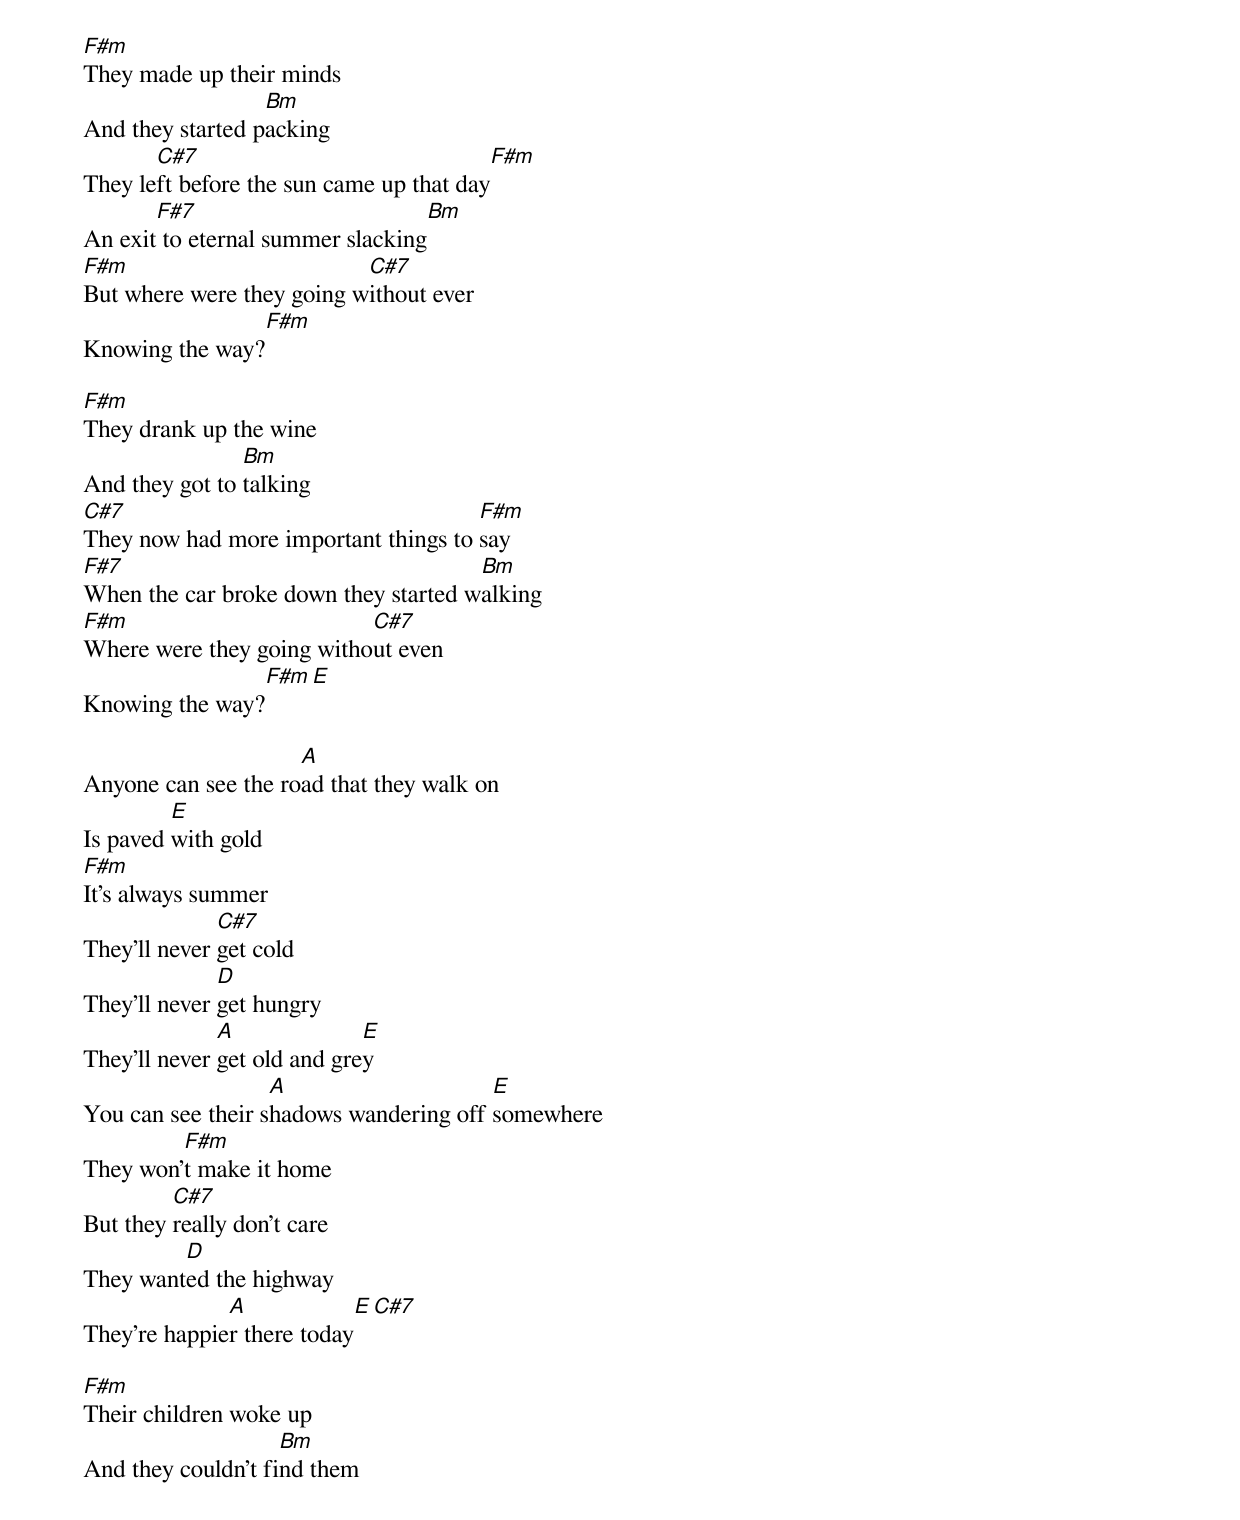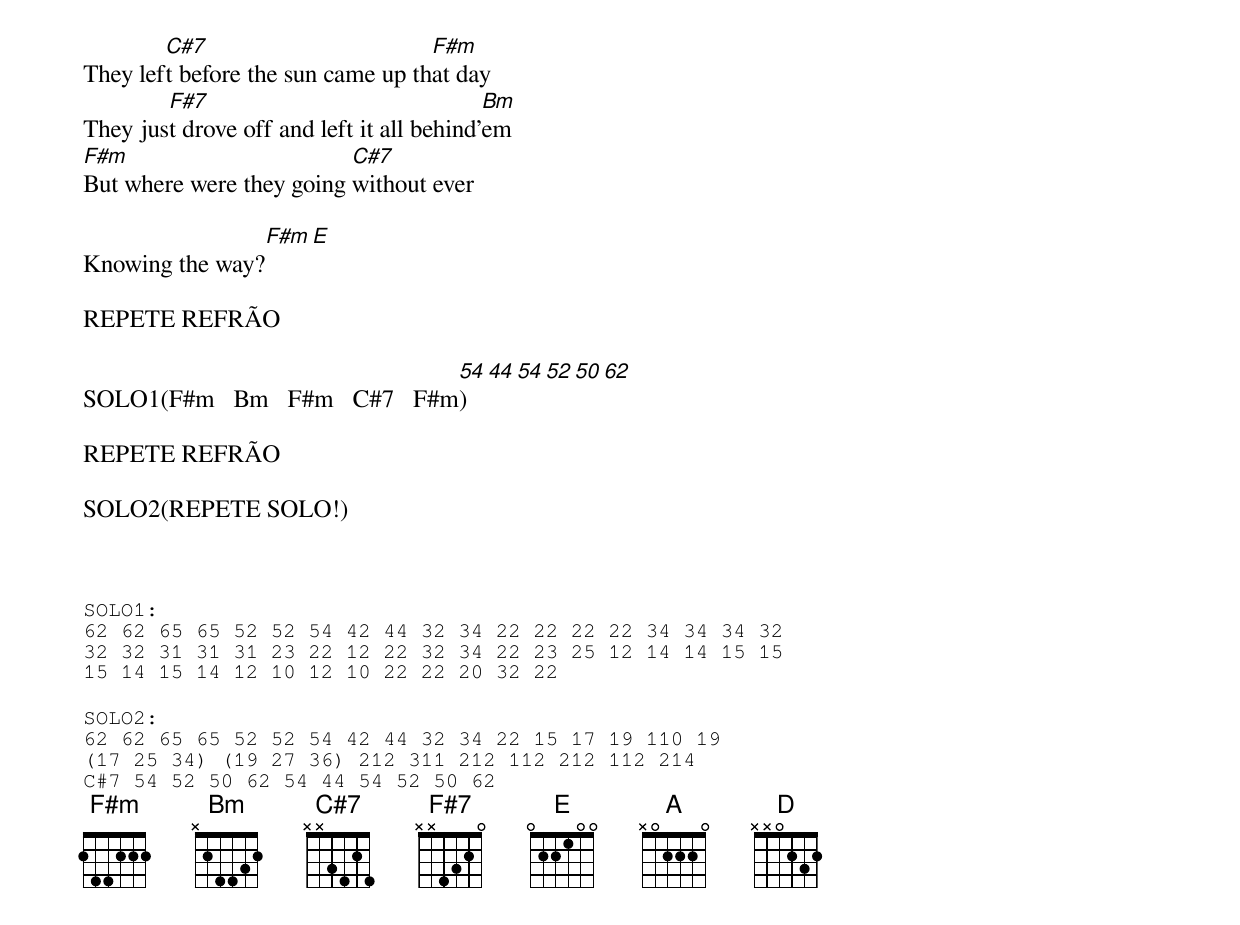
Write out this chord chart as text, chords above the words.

F#m
They made up their minds
		  Bm
And they started packing
       C#7				     F#m
They left before the sun came up that day
       F#7			   Bm
An exit to eternal summer slacking
F#m			   C#7
But where were they going without ever
	        F#m
Knowing the way?

F#m
They drank up the wine
		Bm
And they got to talking
C#7			 	      F#m
They now had more important things to say
F#7  				      Bm
When the car broke down they started walking
F#m			   C#7
Where were they going without even
	        F#m	E
Knowing the way?

		     A
Anyone can see the road that they walk on
         E
Is paved with gold
F#m
It's always summer
              C#7
They'll never get cold
              D
They'll never get hungry
              A	             E
They'll never get old and grey
		   A			E
You can see their shadows wandering off somewhere
         F#m
They won't make it home
	 C#7
But they really don't care
         D
They wanted the highway
              A	           E      C#7
They're happier there today

F#m
Their children woke up
		    Bm
And they couldn't find them
        C#7			   F#m
They left before the sun came up that day
        F#7				   Bm
They just drove off and left it all behind'em
F#m			  C#7
But where were they going without ever

	        F#m	E
Knowing the way?

REPETE REFRÃO

SOLO1(F#m   Bm   F#m   C#7   F#m[54 44 54 52 50 62])

REPETE REFRÃO

SOLO2(REPETE SOLO!)



SOLO1:
62 62 65 65 52 52 54 42 44 32 34 22 22 22 22 34 34 34 32
32 32 31 31 31 23 22 12 22 32 34 22 23 25 12 14 14 15 15
15 14 15 14 12 10 12 10 22 22 20 32 22

SOLO2:
62 62 65 65 52 52 54 42 44 32 34 22 15 17 19 110 19
(17 25 34) (19 27 36) 212 311 212 112 212 112 214
C#7 54 52 50 62 54 44 54 52 50 62
